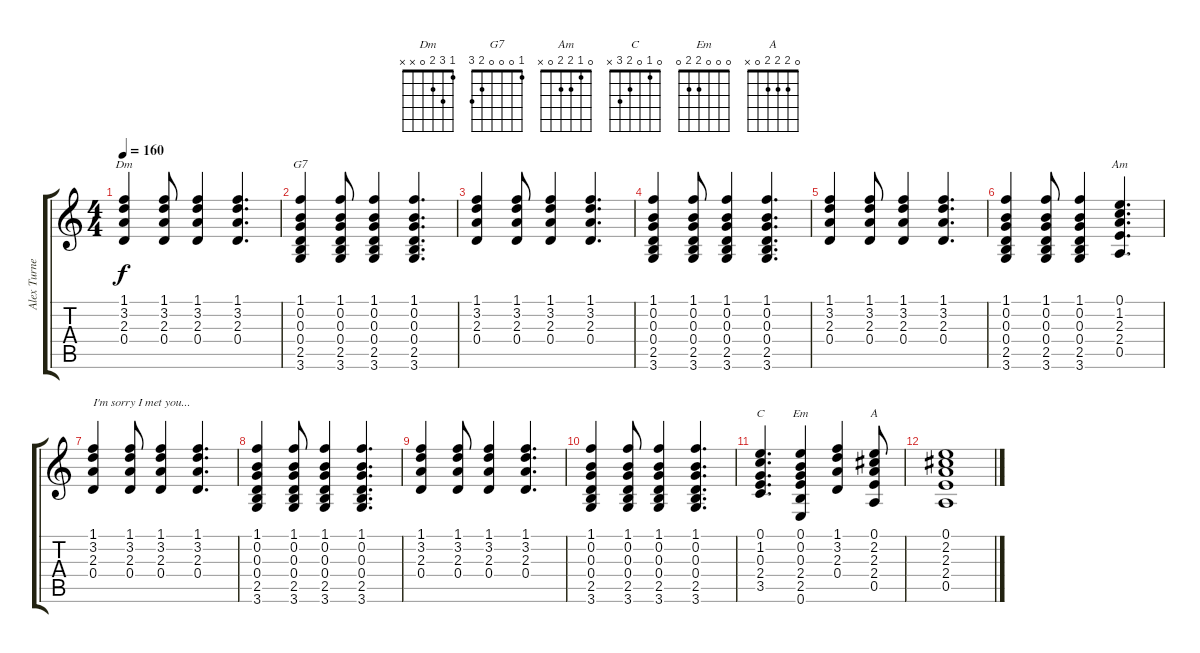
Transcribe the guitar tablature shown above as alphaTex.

\track ("Alex Turner" "Alex Turne") {instrument distortionguitar}
\staff {score tabs}
\tuning (E4 B3 G3 D3 A2 E2) {hide}
\chord ("Dm" 1 3 2 0 x x)
\chord ("G7" 1 0 0 0 2 3)
\chord ("Am" 0 1 2 2 0 x)
\chord ("C" 0 1 0 2 3 x)
\chord ("Em" 0 0 0 2 2 0)
\chord ("A" 0 2 2 2 0 x)
\ts (4 4)
\tempo 160
\clef g2
\ks c
(1.1 3.2 2.3 0.4).4{ch "Dm" dy f} (1.1 3.2 2.3 0.4).8 (1.1 3.2 2.3 0.4).4 (1.1 3.2 2.3 0.4).4{d} |
(1.1 0.2 0.3 0.4 2.5 3.6).4{ch "G7"} (1.1 0.2 0.3 0.4 2.5 3.6).8 (1.1 0.2 0.3 0.4 2.5 3.6).4 (1.1 0.2 0.3 0.4 2.5 3.6).4{d} |
(1.1 3.2 2.3 0.4).4 (1.1 3.2 2.3 0.4).8 (1.1 3.2 2.3 0.4).4 (1.1 3.2 2.3 0.4).4{d} |
(1.1 0.2 0.3 0.4 2.5 3.6).4 (1.1 0.2 0.3 0.4 2.5 3.6).8 (1.1 0.2 0.3 0.4 2.5 3.6).4 (1.1 0.2 0.3 0.4 2.5 3.6).4{d} |
(1.1 3.2 2.3 0.4).4 (1.1 3.2 2.3 0.4).8 (1.1 3.2 2.3 0.4).4 (1.1 3.2 2.3 0.4).4{d} |
(1.1 0.2 0.3 0.4 2.5 3.6).4 (1.1 0.2 0.3 0.4 2.5 3.6).8 (1.1 0.2 0.3 0.4 2.5 3.6).4 (0.1 1.2 2.3 2.4 0.5).4{d ch "Am"} |
(1.1 3.2 2.3 0.4).4{txt "I'm sorry I met you..."} (1.1 3.2 2.3 0.4).8 (1.1 3.2 2.3 0.4).4 (1.1 3.2 2.3 0.4).4{d} |
(1.1 0.2 0.3 0.4 2.5 3.6).4 (1.1 0.2 0.3 0.4 2.5 3.6).8 (1.1 0.2 0.3 0.4 2.5 3.6).4 (1.1 0.2 0.3 0.4 2.5 3.6).4{d} |
(1.1 3.2 2.3 0.4).4 (1.1 3.2 2.3 0.4).8 (1.1 3.2 2.3 0.4).4 (1.1 3.2 2.3 0.4).4{d} |
(1.1 0.2 0.3 0.4 2.5 3.6).4 (1.1 0.2 0.3 0.4 2.5 3.6).8 (1.1 0.2 0.3 0.4 2.5 3.6).4 (1.1 0.2 0.3 0.4 2.5 3.6).4{d} |
(0.1 1.2 0.3 2.4 3.5).4{d ch "C"} (0.1 0.2 0.3 2.4 2.5 0.6).4{ch "Em"} (1.1 3.2 2.3 0.4).4 (0.1 2.2 2.3 2.4 0.5).8{ch "A"} |
(0.1 2.2 2.3 2.4 0.5).1
